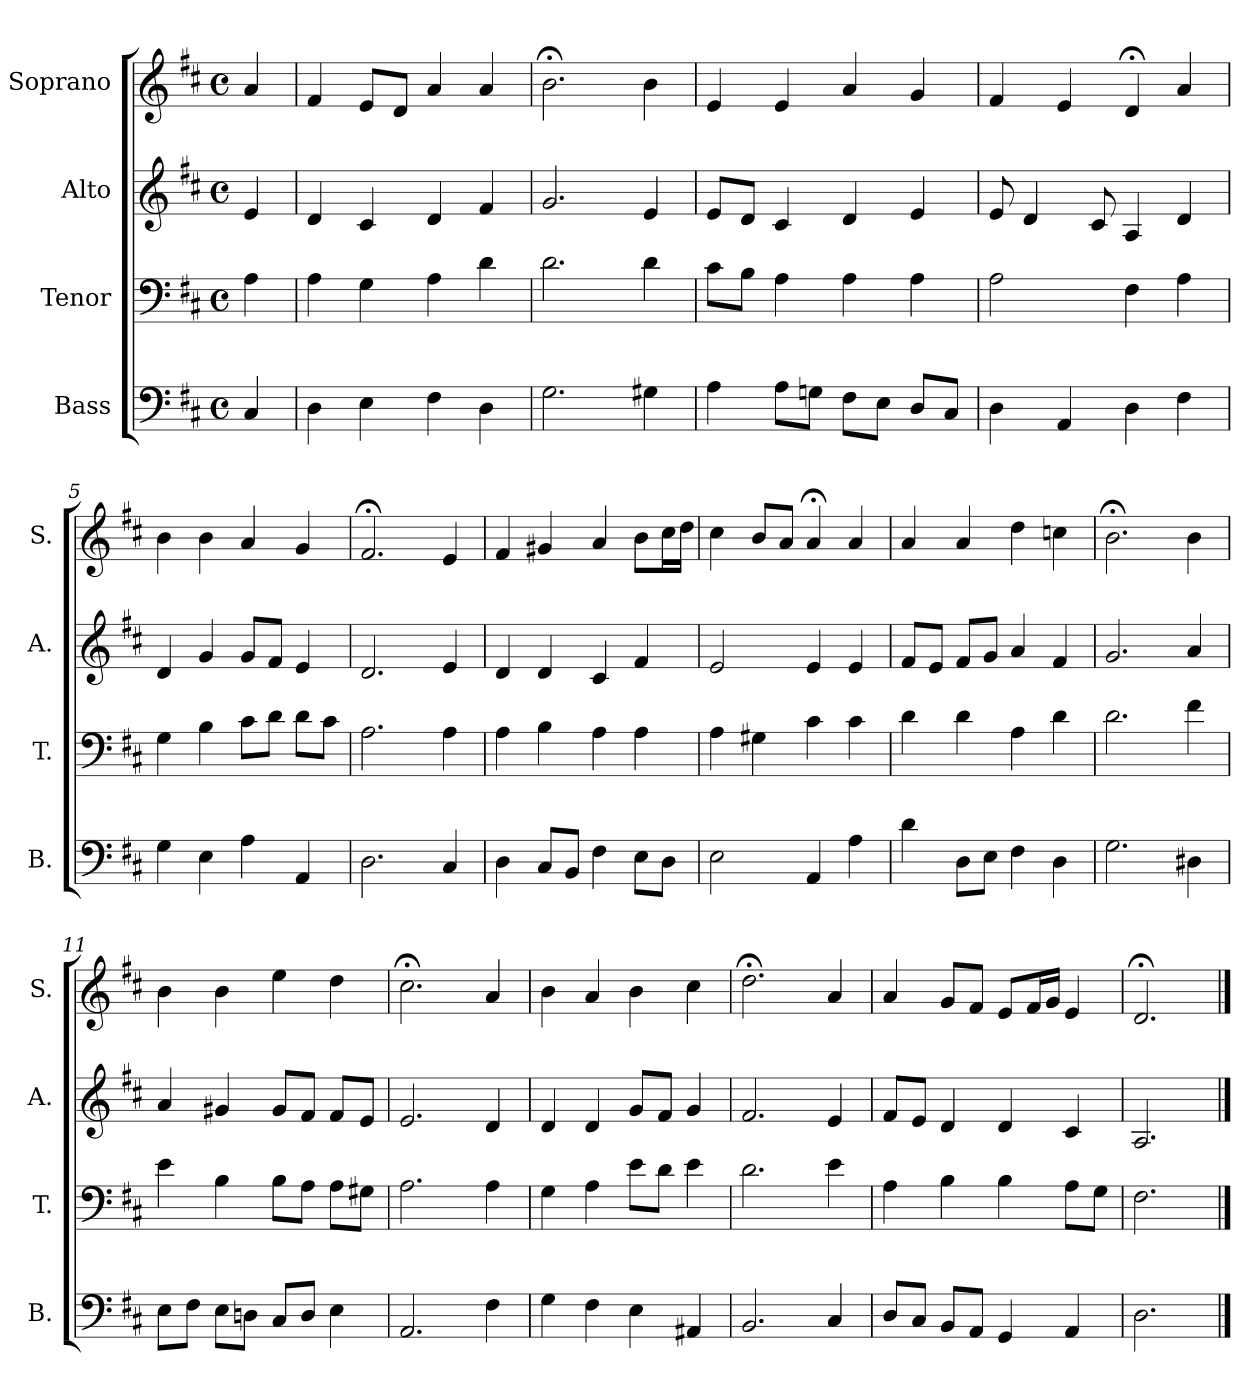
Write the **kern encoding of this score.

**kern	**kern	**kern	**kern
*part4	*part3	*part2	*part1
*staff4	*staff3	*staff2	*staff1
*I"Bass	*I"Tenor	*I"Alto	*I"Soprano
*I'B.	*I'T.	*I'A.	*I'S.
*clefF4	*clefF4	*clefG2	*clefG2
*k[f#c#]	*k[f#c#]	*k[f#c#]	*k[f#c#]
*D:	*D:	*D:	*D:
*M4/4	*M4/4	*M4/4	*M4/4
*met(c)	*met(c)	*met(c)	*met(c)
=	=	=	=
4C#/	4A\	4e/	4a/
=1	=1	=1	=1
4D\	4A\	4d/	4f#/
4E\	4G\	4c#/	8e/L
.	.	.	8d/J
4F#\	4A\	4d/	4a/
4D\	4d\	4f#/	4a/
=2	=2	=2	=2
2.G\	2.d\	2.g/	2.b;<\
4G#X\	4d\	4e/	4b\
=3	=3	=3	=3
4A\	8c#\L	8e/L	4e/
.	8B\J	8d/J	.
8A\L	4A\	4c#/	4e/
8Gn\J	.	.	.
8F#\L	4A\	4d/	4a/
8E\J	.	.	.
8D/L	4A\	4e/	4g/
8C#/J	.	.	.
=4	=4	=4	=4
4D\	2A\	8e/	4f#/
.	.	4d/	.
4AA/	.	.	4e/
.	.	8c#/	.
4D\	4F#\	4A/	4d;</
4F#\	4A\	4d/	4a/
=5	=5	=5	=5
4G\	4G\	4d/	4b\
4E\	4B\	4g/	4b\
4A\	8c#\L	8g/L	4a/
.	8d\J	8f#/J	.
4AA/	8d\L	4e/	4g/
.	8c#\J	.	.
!!LO:LB:g=z
=6	=6	=6	=6
2.D\	2.A\	2.d/	2.f#;</
4C#/	4A\	4e/	4e/
=7	=7	=7	=7
4D\	4A\	4d/	4f#/
8C#/L	4B\	4d/	4g#X/
8BB/J	.	.	.
4F#\	4A\	4c#/	4a/
8E\L	4A\	4f#/	8b\L
8D\J	.	.	16cc#\L
.	.	.	16dd\JJ
=8	=8	=8	=8
2E\	4A\	2e/	4cc#\
.	4G#X\	.	8b/L
.	.	.	8a/J
4AA/	4c#\	4e/	4a;</
4A\	4c#\	4e/	4a/
=9	=9	=9	=9
4d\	4d\	8f#/L	4a/
.	.	8e/J	.
8D\L	4d\	8f#/L	4a/
8E\J	.	8g/J	.
4F#\	4A\	4a/	4dd\
4D\	4d\	4f#/	4ccn\
=10	=10	=10	=10
2.G\	2.d\	2.g/	2.b;<\
4D#X\	4f#\	4a/	4b\
!!LO:LB:g=z
=11	=11	=11	=11
8E\L	4e\	4a/	4b\
8F#\J	.	.	.
8E\L	4B\	4g#X/	4b\
8Dn\J	.	.	.
8C#/L	8B\L	8g#/L	4ee\
8D/J	8A\J	8f#/J	.
4E\	8A\L	8f#/L	4dd\
.	8G#X\J	8e/J	.
=12	=12	=12	=12
2.AA/	2.A\	2.e/	2.cc#;<\
4F#\	4A\	4d/	4a/
=13	=13	=13	=13
4G\	4G\	4d/	4b\
4F#\	4A\	4d/	4a/
4E\	8e\L	8g/L	4b\
.	8d\J	8f#/J	.
4AA#X/	4e\	4g/	4cc#\
=14	=14	=14	=14
2.BB/	2.d\	2.f#/	2.dd;<\
4C#/	4e\	4e/	4a/
=15	=15	=15	=15
8D/L	4A\	8f#/L	4a/
8C#/J	.	8e/J	.
8BB/L	4B\	4d/	8g/L
8AA/J	.	.	8f#/J
4GG/	4B\	4d/	8e/L
.	.	.	16f#/L
.	.	.	16g/JJ
4AA/	8A\L	4c#/	4e/
.	8G\J	.	.
=16	=16	=16	=16
2.D\	2.F#\	2.A/	2.d;</
==	==	==	==
*-	*-	*-	*-
